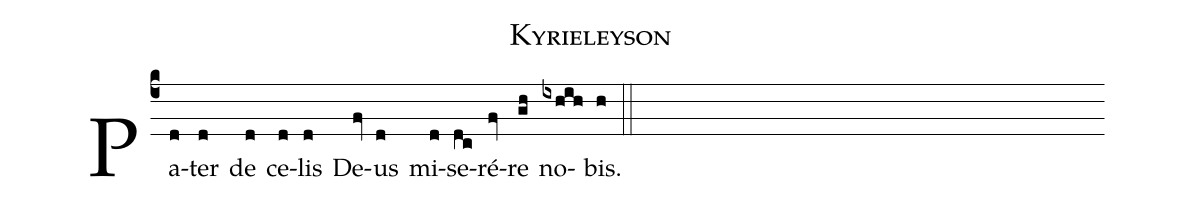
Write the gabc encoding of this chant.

name: Kyrieleyson;
%%
(c4) Pa(d)ter(d) de(d) ce(d)lis(d) De(fv)us(d) mi(d)se(dc)ré(fv)re(gh) no(ixhih)bis.(h) (::)
